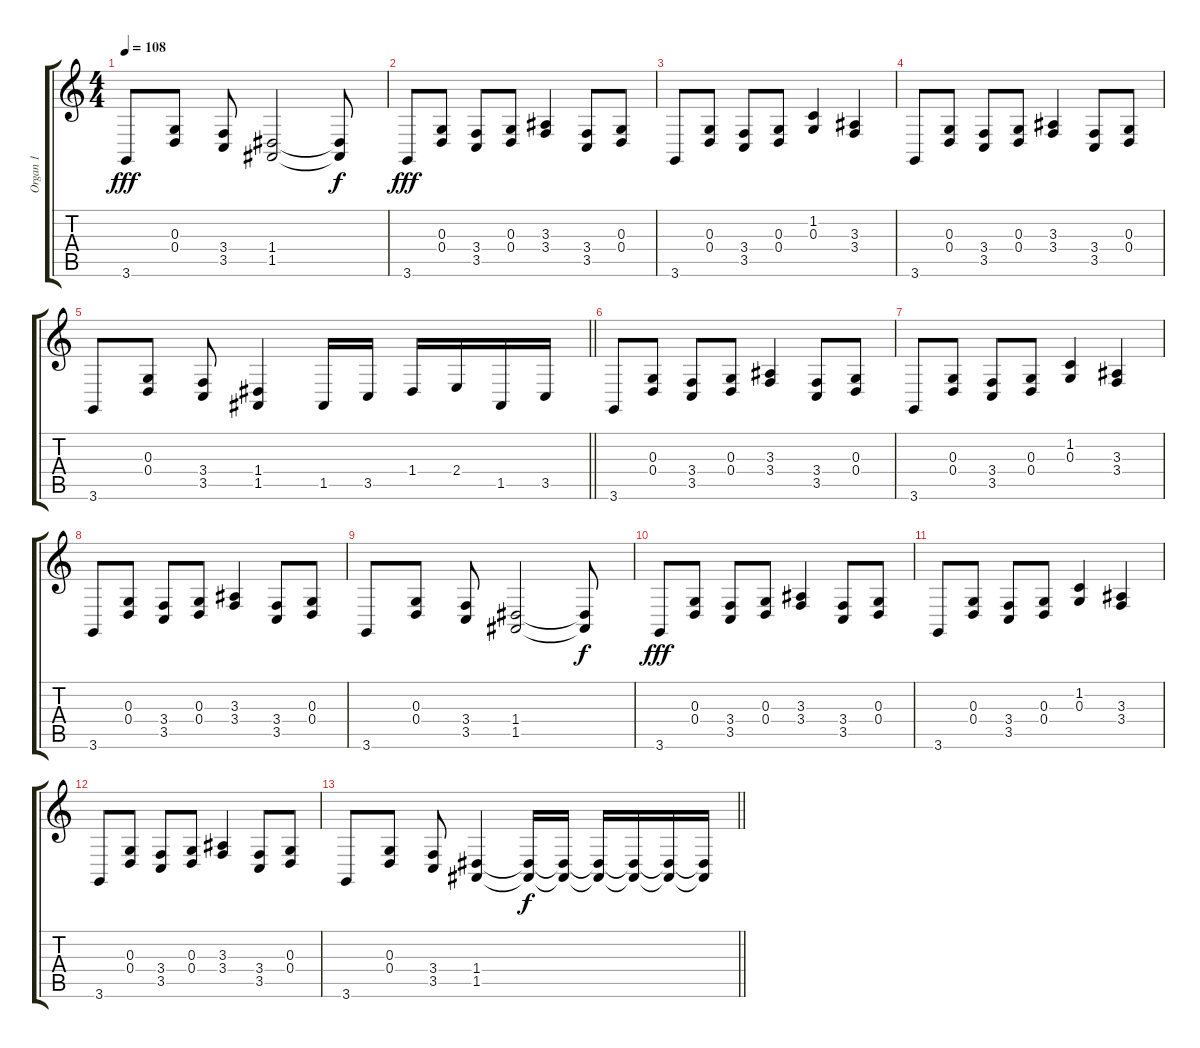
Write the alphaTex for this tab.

\track ("Organ 1" "Organ 1") {instrument drawbarorgan}
\staff {score tabs}
\tuning (E4 B3 G3 D3 A2 E2) {hide}
\ts (4 4)
\tempo 108
\clef g2
\ks c
3.6.8{dy fff} (0.3 0.4).8 (3.4 3.5).8 (1.4 1.5).2 (1.4{t} 1.5{t}).8{dy f} |
3.6.8{dy fff} (0.3 0.4).8 (3.4 3.5).8 (0.3 0.4).8 (3.3 3.4).4 (3.4 3.5).8 (0.3 0.4).8 |
3.6.8 (0.3 0.4).8 (3.4 3.5).8 (0.3 0.4).8 (1.2 0.3).4 (3.3 3.4).4 |
3.6.8 (0.3 0.4).8 (3.4 3.5).8 (0.3 0.4).8 (3.3 3.4).4 (3.4 3.5).8 (0.3 0.4).8 |
\barLineRight lightlight
3.6.8 (0.3 0.4).8 (3.4 3.5).8 (1.4 1.5).4 1.5.16 3.5.16 1.4.16 2.4.16 1.5.16 3.5.16 |
3.6.8 (0.3 0.4).8 (3.4 3.5).8 (0.3 0.4).8 (3.3 3.4).4 (3.4 3.5).8 (0.3 0.4).8 |
3.6.8 (0.3 0.4).8 (3.4 3.5).8 (0.3 0.4).8 (1.2 0.3).4 (3.3 3.4).4 |
3.6.8 (0.3 0.4).8 (3.4 3.5).8 (0.3 0.4).8 (3.3 3.4).4 (3.4 3.5).8 (0.3 0.4).8 |
3.6.8 (0.3 0.4).8 (3.4 3.5).8 (1.4 1.5).2 (1.4{t} 1.5{t}).8{dy f} |
3.6.8{dy fff} (0.3 0.4).8 (3.4 3.5).8 (0.3 0.4).8 (3.3 3.4).4 (3.4 3.5).8 (0.3 0.4).8 |
3.6.8 (0.3 0.4).8 (3.4 3.5).8 (0.3 0.4).8 (1.2 0.3).4 (3.3 3.4).4 |
3.6.8 (0.3 0.4).8 (3.4 3.5).8 (0.3 0.4).8 (3.3 3.4).4 (3.4 3.5).8 (0.3 0.4).8 |
\barLineRight lightlight
3.6.8 (0.3 0.4).8 (3.4 3.5).8 (1.4 1.5).4 (1.4{t} 1.5{t}).16{dy f} (1.4{t} 1.5{t}).16 (1.4{t} 1.5{t}).16 (1.4{t} 1.5{t}).16 (1.4{t} 1.5{t}).16 (1.4{t} 1.5{t}).16
